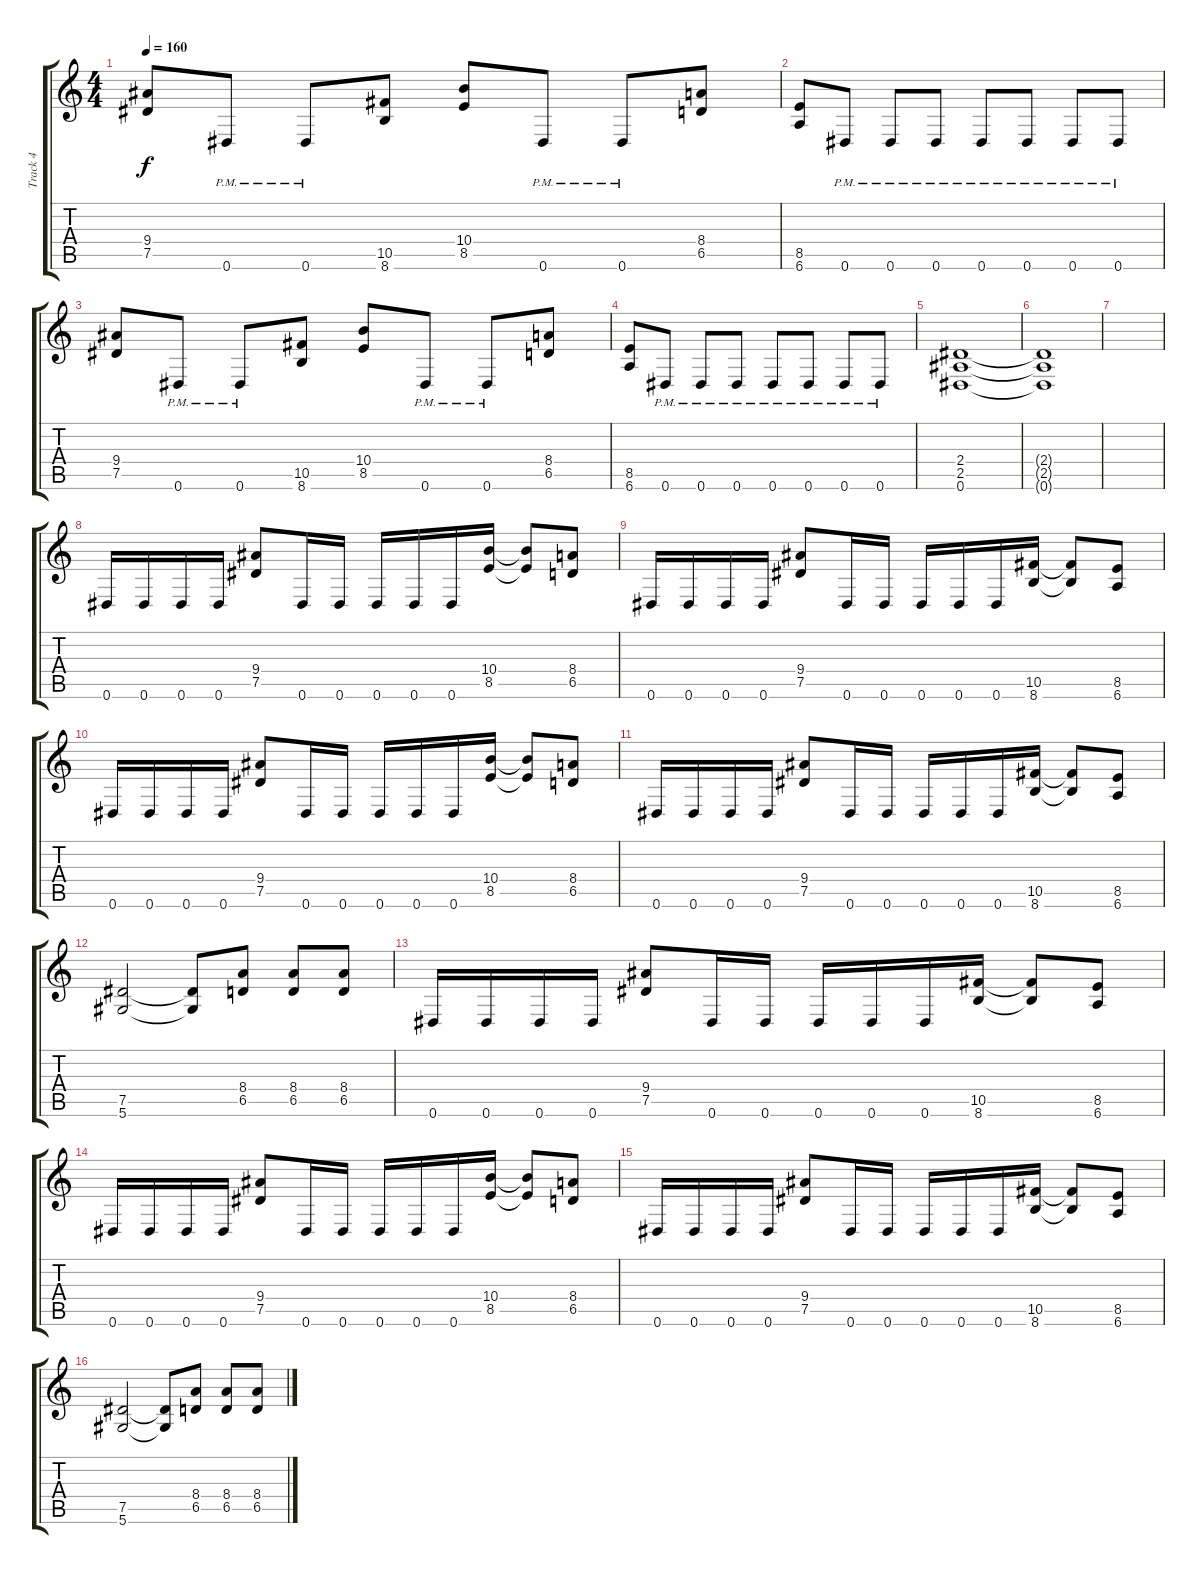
\track ("Track 4" "Track 4") {instrument overdrivenguitar}
\staff {score tabs}
\tuning (Eb4 Bb3 Gb3 Db3 Ab2 Eb2) {hide}
\ts (4 4)
\tempo 160
\clef g2
\ks c
(9.4 7.5).8{dy f} 0.6{pm}.8 0.6{pm}.8 (10.5 8.6).8 (10.4 8.5).8 0.6{pm}.8 0.6{pm}.8 (8.4 6.5).8 |
(8.5 6.6).8 0.6{pm}.8 0.6{pm}.8 0.6{pm}.8 0.6{pm}.8 0.6{pm}.8 0.6{pm}.8 0.6{pm}.8 |
(9.4 7.5).8 0.6{pm}.8 0.6{pm}.8 (10.5 8.6).8 (10.4 8.5).8 0.6{pm}.8 0.6{pm}.8 (8.4 6.5).8 |
(8.5 6.6).8 0.6{pm}.8 0.6{pm}.8 0.6{pm}.8 0.6{pm}.8 0.6{pm}.8 0.6{pm}.8 0.6{pm}.8 |
(2.4 2.5 0.6).1 |
(2.4{t} 2.5{t} 0.6{t}).1 |
|
0.6.16 0.6.16 0.6.16 0.6.16 (9.4 7.5).8 0.6.16 0.6.16 0.6.16 0.6.16 0.6.16 (10.4 8.5).16 (10.4{t} 8.5{t}).8 (8.4 6.5).8 |
0.6.16 0.6.16 0.6.16 0.6.16 (9.4 7.5).8 0.6.16 0.6.16 0.6.16 0.6.16 0.6.16 (10.5 8.6).16 (10.5{t} 8.6{t}).8 (8.5 6.6).8 |
0.6.16 0.6.16 0.6.16 0.6.16 (9.4 7.5).8 0.6.16 0.6.16 0.6.16 0.6.16 0.6.16 (10.4 8.5).16 (10.4{t} 8.5{t}).8 (8.4 6.5).8 |
0.6.16 0.6.16 0.6.16 0.6.16 (9.4 7.5).8 0.6.16 0.6.16 0.6.16 0.6.16 0.6.16 (10.5 8.6).16 (10.5{t} 8.6{t}).8 (8.5 6.6).8 |
(7.5 5.6).2 (7.5{t} 5.6{t}).8 (8.4 6.5).8 (8.4 6.5).8 (8.4 6.5).8 |
0.6.16 0.6.16 0.6.16 0.6.16 (9.4 7.5).8 0.6.16 0.6.16 0.6.16 0.6.16 0.6.16 (10.5 8.6).16 (10.5{t} 8.6{t}).8 (8.5 6.6).8 |
0.6.16 0.6.16 0.6.16 0.6.16 (9.4 7.5).8 0.6.16 0.6.16 0.6.16 0.6.16 0.6.16 (10.4 8.5).16 (10.4{t} 8.5{t}).8 (8.4 6.5).8 |
0.6.16 0.6.16 0.6.16 0.6.16 (9.4 7.5).8 0.6.16 0.6.16 0.6.16 0.6.16 0.6.16 (10.5 8.6).16 (10.5{t} 8.6{t}).8 (8.5 6.6).8 |
(7.5 5.6).2 (7.5{t} 5.6{t}).8 (8.4 6.5).8 (8.4 6.5).8 (8.4 6.5).8
